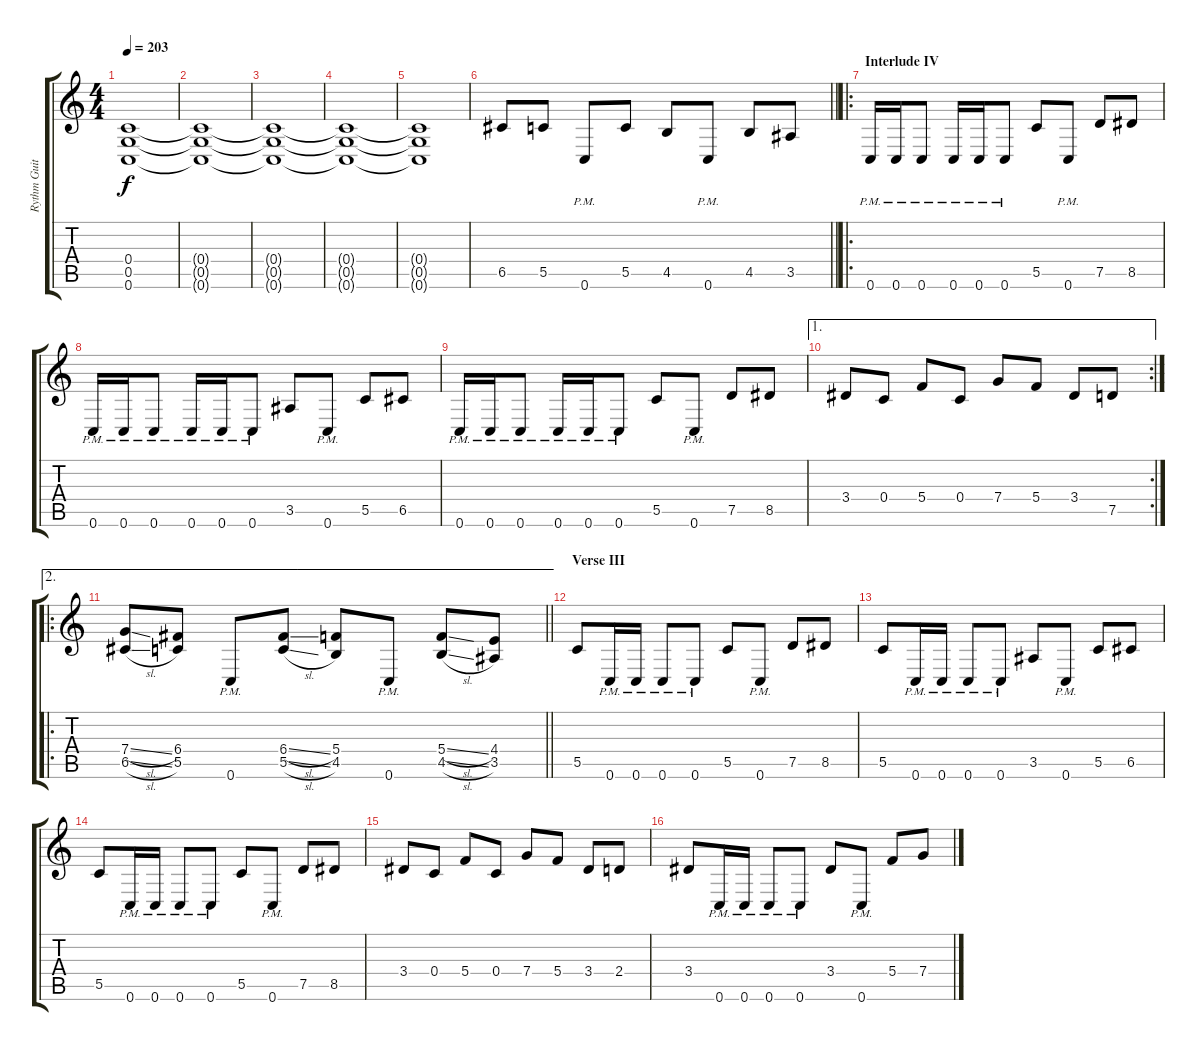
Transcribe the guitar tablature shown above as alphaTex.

\track ("Rythm Guitar I" "Rythm Guit") {instrument distortionguitar}
\staff {score tabs}
\tuning (D4 A3 F3 C3 G2 C2) {hide}
\ts (4 4)
\tempo 203
\clef g2
\ks c
(0.4{t} 0.5{t} 0.6{t}).1{dy f} |
(0.4{t} 0.5{t} 0.6{t}).1 |
(0.4{t} 0.5{t} 0.6{t}).1 |
(0.4{t} 0.5{t} 0.6{t}).1 |
(0.4{t} 0.5{t} 0.6{t}).1 |
\barLineRight lightlight
6.5.8 5.5.8 0.6{pm}.8 5.5.8 4.5.8 0.6{pm}.8 4.5.8 3.5.8 |
\ro
\section ("" "Interlude IV")
0.6{pm}.16{volume 13 balance 0 instrument distortionguitar} 0.6{pm}.16 0.6{pm}.8 0.6{pm}.16 0.6{pm}.16 0.6{pm}.8 5.5.8 0.6{pm}.8 7.5.8 8.5.8 |
0.6{pm}.16 0.6{pm}.16 0.6{pm}.8 0.6{pm}.16 0.6{pm}.16 0.6{pm}.8 3.5.8 0.6{pm}.8 5.5.8 6.5.8 |
0.6{pm}.16 0.6{pm}.16 0.6{pm}.8 0.6{pm}.16 0.6{pm}.16 0.6{pm}.8 5.5.8 0.6{pm}.8 7.5.8 8.5.8 |
\ae 1
\rc 2
3.4.8 0.4.8 5.4.8 0.4.8 7.4.8 5.4.8 3.4.8 7.5.8 |
\ae 2
\ro
\barLineRight lightlight
(7.4{sl} 6.5{sl}).8 (6.4 5.5).8 0.6{pm}.8 (6.4{sl} 5.5{sl}).8 (5.4 4.5).8 0.6{pm}.8 (5.4{sl} 4.5{sl}).8 (4.4 3.5).8 |
\section ("" "Verse III")
5.5.8 0.6{pm}.16 0.6{pm}.16 0.6{pm}.8 0.6{pm}.8 5.5.8 0.6{pm}.8 7.5.8 8.5.8 |
5.5.8 0.6{pm}.16 0.6{pm}.16 0.6{pm}.8 0.6{pm}.8 3.5.8 0.6{pm}.8 5.5.8 6.5.8 |
5.5.8 0.6{pm}.16 0.6{pm}.16 0.6{pm}.8 0.6{pm}.8 5.5.8 0.6{pm}.8 7.5.8 8.5.8 |
3.4.8 0.4.8 5.4.8 0.4.8 7.4.8 5.4.8 3.4.8 2.4.8 |
3.4.8 0.6{pm}.16 0.6{pm}.16 0.6{pm}.8 0.6{pm}.8 3.4.8 0.6{pm}.8 5.4.8 7.4.8
